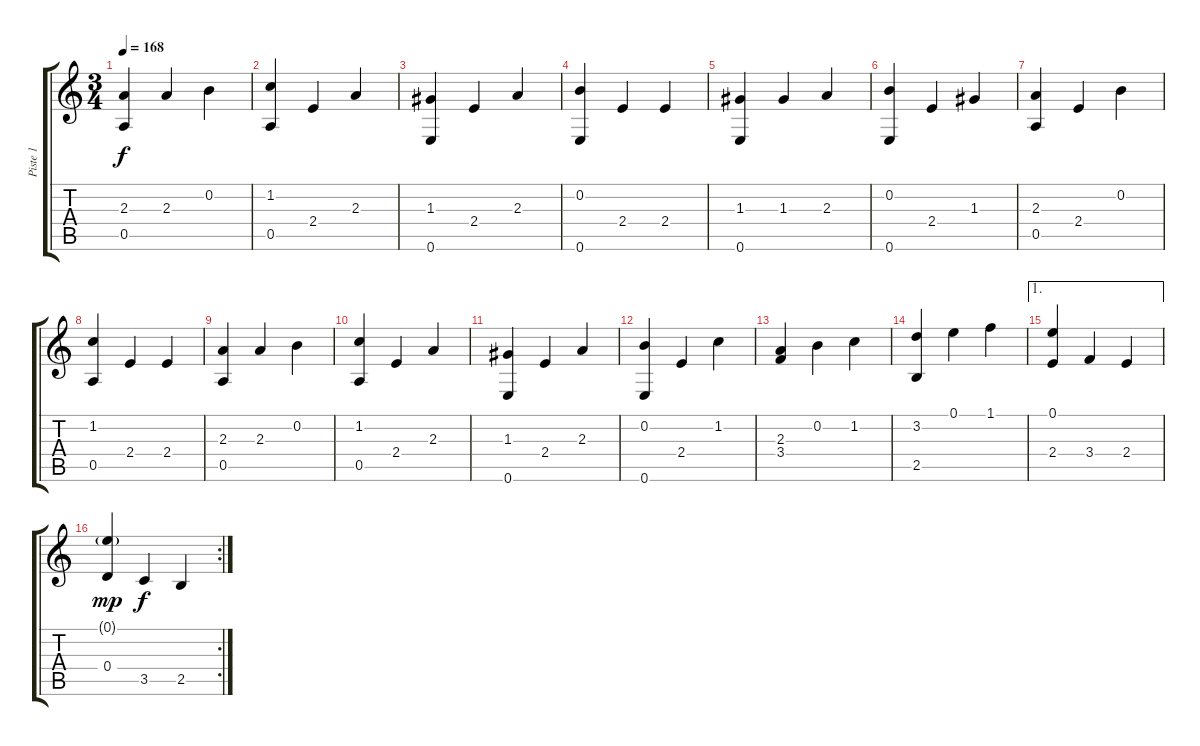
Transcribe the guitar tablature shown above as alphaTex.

\track ("Piste 1" "Piste 1") {instrument acousticguitarnylon}
\staff {score tabs}
\tuning (E4 B3 G3 D3 A2 E2) {hide}
\ts (3 4)
\tempo 168
\clef g2
\ks c
(2.3 0.5).4{dy f instrument acousticguitarnylon} 2.3.4 0.2.4 |
(1.2 0.5).4 2.4.4 2.3.4 |
(1.3 0.6).4 2.4.4 2.3.4 |
(0.2 0.6).4 2.4.4 2.4.4 |
(1.3 0.6).4 1.3.4 2.3.4 |
(0.2 0.6).4 2.4.4 1.3.4 |
(2.3 0.5).4 2.4.4 0.2.4 |
(1.2 0.5).4 2.4.4 2.4.4 |
(2.3 0.5).4 2.3.4 0.2.4 |
(1.2 0.5).4 2.4.4 2.3.4 |
(1.3 0.6).4 2.4.4 2.3.4 |
(0.2 0.6).4 2.4.4 1.2.4 |
(2.3 3.4).4 0.2.4 1.2.4 |
(3.2 2.5).4 0.1.4 1.1.4 |
\ae 1
(0.1 2.4).4 3.4.4 2.4.4 |
\rc 2
(0.1{g} 0.4).4{dy mp} 3.5.4{dy f} 2.5.4
